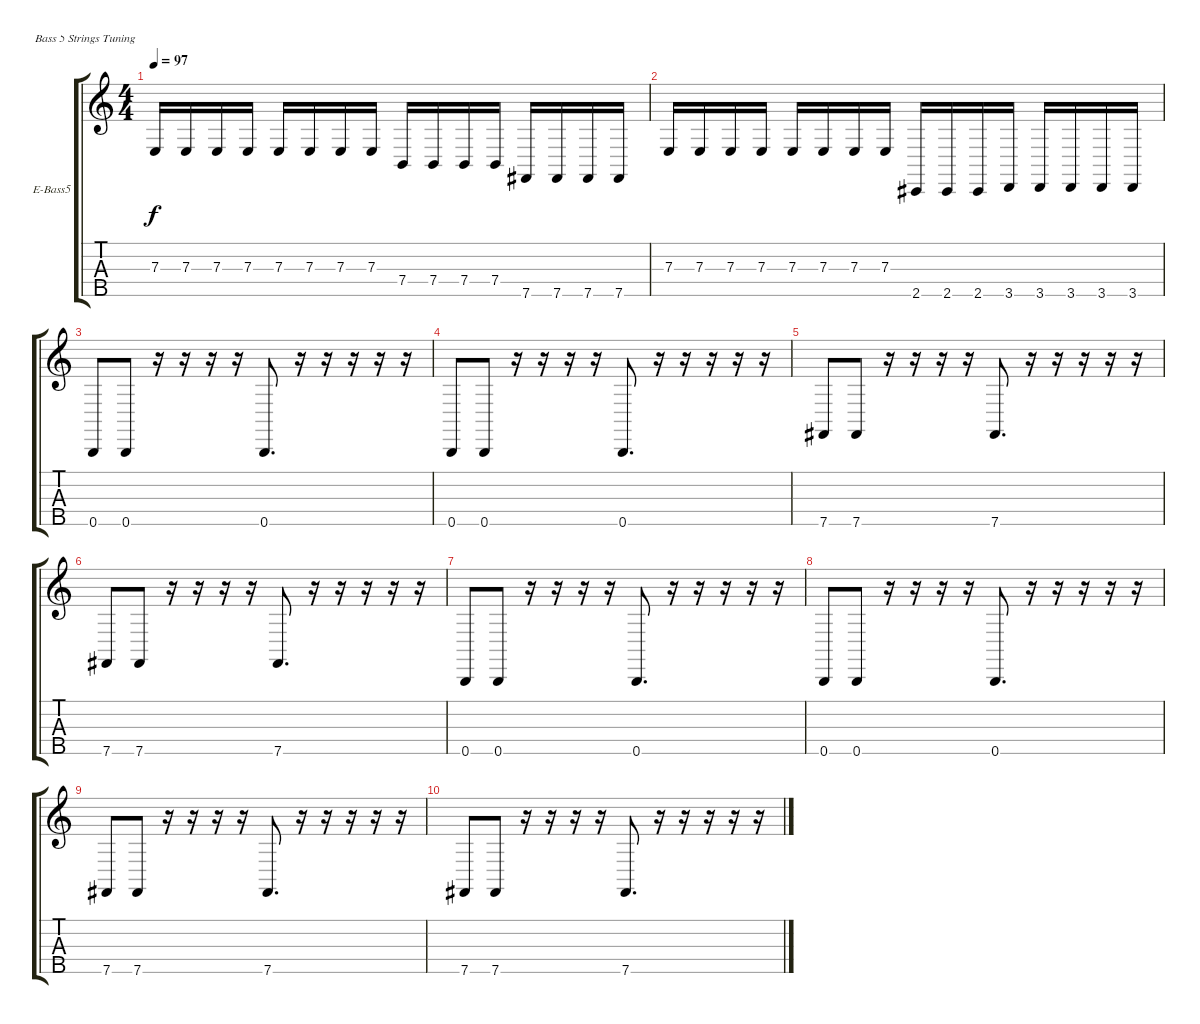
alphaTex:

\defaultSystemsLayout 4
\bracketExtendMode groupsimilarinstruments
\firstSystemTrackNameOrientation horizontal
\otherSystemsTrackNameOrientation horizontal
\track ("Tobin Esperance" "E-Bass5") {instrument electricbassfinger}
\staff {score tabs}
\tuning (G2 D2 A1 E1 B0)
\ts (4 4)
\tempo 97
\clef g2
\ks c
7.3.16{dy f} 7.3.16 7.3.16 7.3.16 7.3.16 7.3.16 7.3.16 7.3.16 7.4.16 7.4.16 7.4.16 7.4.16 7.5.16 7.5.16 7.5.16 7.5.16 |
7.3.16 7.3.16 7.3.16 7.3.16 7.3.16 7.3.16 7.3.16 7.3.16 2.5.16 2.5.16 2.5.16 3.5.16 3.5.16 3.5.16 3.5.16 3.5.16 |
0.5.8 0.5.8 r.16 r.16 r.16 r.16 0.5.8{d} r.16 r.16 r.16 r.16 r.16 |
0.5.8 0.5.8 r.16 r.16 r.16 r.16 0.5.8{d} r.16 r.16 r.16 r.16 r.16 |
7.5.8 7.5.8 r.16 r.16 r.16 r.16 7.5.8{d} r.16 r.16 r.16 r.16 r.16 |
7.5.8 7.5.8 r.16 r.16 r.16 r.16 7.5.8{d} r.16 r.16 r.16 r.16 r.16 |
0.5.8 0.5.8 r.16 r.16 r.16 r.16 0.5.8{d} r.16 r.16 r.16 r.16 r.16 |
0.5.8 0.5.8 r.16 r.16 r.16 r.16 0.5.8{d} r.16 r.16 r.16 r.16 r.16 |
7.5.8 7.5.8 r.16 r.16 r.16 r.16 7.5.8{d} r.16 r.16 r.16 r.16 r.16 |
7.5.8 7.5.8 r.16 r.16 r.16 r.16 7.5.8{d} r.16 r.16 r.16 r.16 r.16
